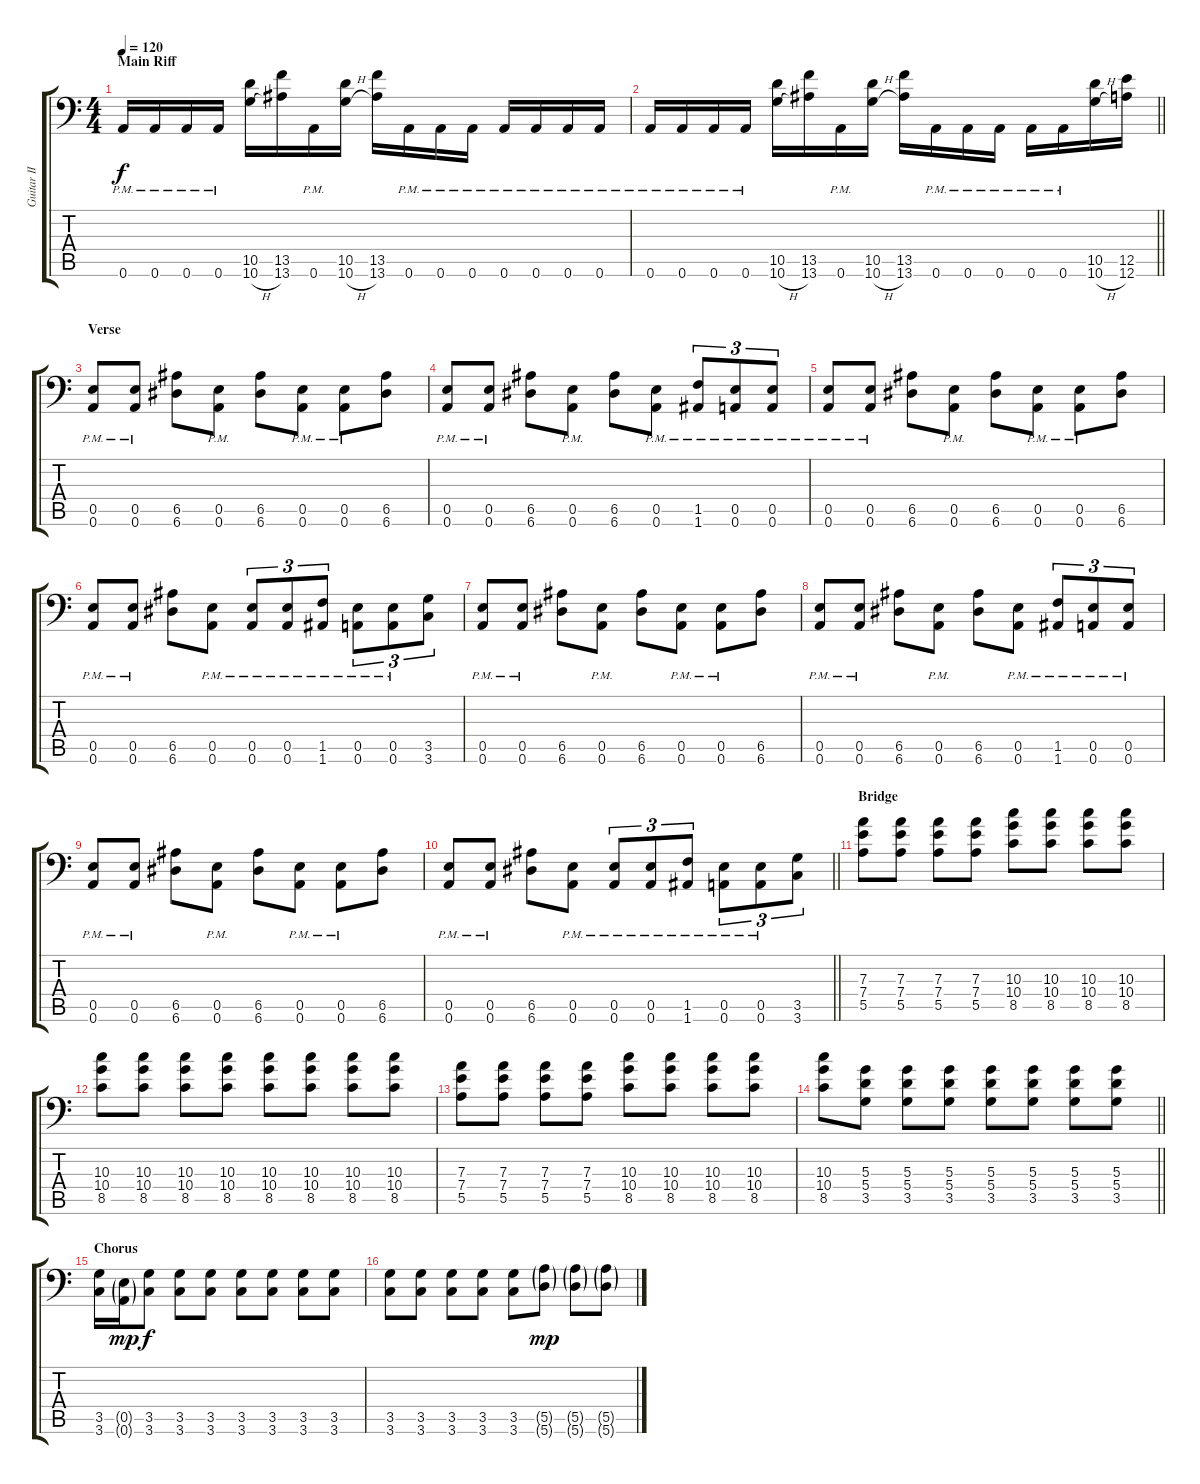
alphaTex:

\track ("Guitar II" "Guitar II") {instrument distortionguitar}
\staff {score tabs}
\tuning (B3 Gb3 D3 A2 E2 A1) {hide}
\ts (4 4)
\section ("" "Main Riff")
\tempo 120
\clef f4
\ks c
0.6{pm}.16{dy f} 0.6{pm}.16 0.6{pm}.16 0.6{pm}.16 (10.5 10.6{h}).16 (13.5 13.6).16 0.6{pm}.16 (10.5 10.6{h}).16 (13.5 13.6).16 0.6{pm}.16 0.6{pm}.16 0.6{pm}.16 0.6{pm}.16 0.6{pm}.16 0.6{pm}.16 0.6{pm}.16 |
\barLineRight lightlight
0.6{pm}.16 0.6{pm}.16 0.6{pm}.16 0.6{pm}.16 (10.5 10.6{h}).16 (13.5 13.6).16 0.6{pm}.16 (10.5 10.6{h}).16 (13.5 13.6).16 0.6{pm}.16 0.6{pm}.16 0.6{pm}.16 0.6{pm}.16 0.6{pm}.16 (10.5 10.6{h}).16 (12.5 12.6).16 |
\section ("" "Verse")
(0.5{pm} 0.6).8 (0.5{pm} 0.6).8 (6.5 6.6).8 (0.5{pm} 0.6).8 (6.5 6.6).8 (0.5{pm} 0.6).8 (0.5{pm} 0.6).8 (6.5 6.6).8 |
(0.5{pm} 0.6).8 (0.5{pm} 0.6).8 (6.5 6.6).8 (0.5{pm} 0.6).8 (6.5 6.6).8 (0.5{pm} 0.6).8 (1.5{pm} 1.6).8{tu (3 2)} (0.5{pm} 0.6).8{tu (3 2)} (0.5{pm} 0.6).8{tu (3 2)} |
(0.5{pm} 0.6).8 (0.5{pm} 0.6).8 (6.5 6.6).8 (0.5{pm} 0.6).8 (6.5 6.6).8 (0.5{pm} 0.6).8 (0.5{pm} 0.6).8 (6.5 6.6).8 |
(0.5{pm} 0.6).8 (0.5{pm} 0.6).8 (6.5 6.6).8 (0.5{pm} 0.6).8 (0.5{pm} 0.6).8{tu (3 2)} (0.5{pm} 0.6).8{tu (3 2)} (1.5{pm} 1.6).8{tu (3 2)} (0.5{pm} 0.6).8{tu (3 2)} (0.5{pm} 0.6).8{tu (3 2)} (3.5 3.6).8{tu (3 2)} |
(0.5{pm} 0.6).8 (0.5{pm} 0.6).8 (6.5 6.6).8 (0.5{pm} 0.6).8 (6.5 6.6).8 (0.5{pm} 0.6).8 (0.5{pm} 0.6).8 (6.5 6.6).8 |
(0.5{pm} 0.6).8 (0.5{pm} 0.6).8 (6.5 6.6).8 (0.5{pm} 0.6).8 (6.5 6.6).8 (0.5{pm} 0.6).8 (1.5{pm} 1.6).8{tu (3 2)} (0.5{pm} 0.6).8{tu (3 2)} (0.5{pm} 0.6).8{tu (3 2)} |
(0.5{pm} 0.6).8 (0.5{pm} 0.6).8 (6.5 6.6).8 (0.5{pm} 0.6).8 (6.5 6.6).8 (0.5{pm} 0.6).8 (0.5{pm} 0.6).8 (6.5 6.6).8 |
\barLineRight lightlight
(0.5{pm} 0.6).8 (0.5{pm} 0.6).8 (6.5 6.6).8 (0.5{pm} 0.6).8 (0.5{pm} 0.6).8{tu (3 2)} (0.5{pm} 0.6).8{tu (3 2)} (1.5{pm} 1.6).8{tu (3 2)} (0.5{pm} 0.6).8{tu (3 2)} (0.5{pm} 0.6).8{tu (3 2)} (3.5 3.6).8{tu (3 2)} |
\section ("" "Bridge")
(7.3 7.4 5.5).8 (7.3 7.4 5.5).8 (7.3 7.4 5.5).8 (7.3 7.4 5.5).8 (10.3 10.4 8.5).8 (10.3 10.4 8.5).8 (10.3 10.4 8.5).8 (10.3 10.4 8.5).8 |
(10.3 10.4 8.5).8 (10.3 10.4 8.5).8 (10.3 10.4 8.5).8 (10.3 10.4 8.5).8 (10.3 10.4 8.5).8 (10.3 10.4 8.5).8 (10.3 10.4 8.5).8 (10.3 10.4 8.5).8 |
(7.3 7.4 5.5).8 (7.3 7.4 5.5).8 (7.3 7.4 5.5).8 (7.3 7.4 5.5).8 (10.3 10.4 8.5).8 (10.3 10.4 8.5).8 (10.3 10.4 8.5).8 (10.3 10.4 8.5).8 |
\barLineRight lightlight
(10.3 10.4 8.5).8 (5.3 5.4 3.5).8 (5.3 5.4 3.5).8 (5.3 5.4 3.5).8 (5.3 5.4 3.5).8 (5.3 5.4 3.5).8 (5.3 5.4 3.5).8 (5.3 5.4 3.5).8 |
\section ("" "Chorus")
(3.5 3.6).16 (0.5{g} 0.6{g}).16{dy mp} (3.5 3.6).8{dy f} (3.5 3.6).8 (3.5 3.6).8 (3.5 3.6).8 (3.5 3.6).8 (3.5 3.6).8 (3.5 3.6).8 |
(3.5 3.6).8 (3.5 3.6).8 (3.5 3.6).8 (3.5 3.6).8 (3.5 3.6).8 (5.5{g} 5.6{g}).8{dy mp} (5.5{g} 5.6{g}).8 (5.5{g} 5.6{g}).8
